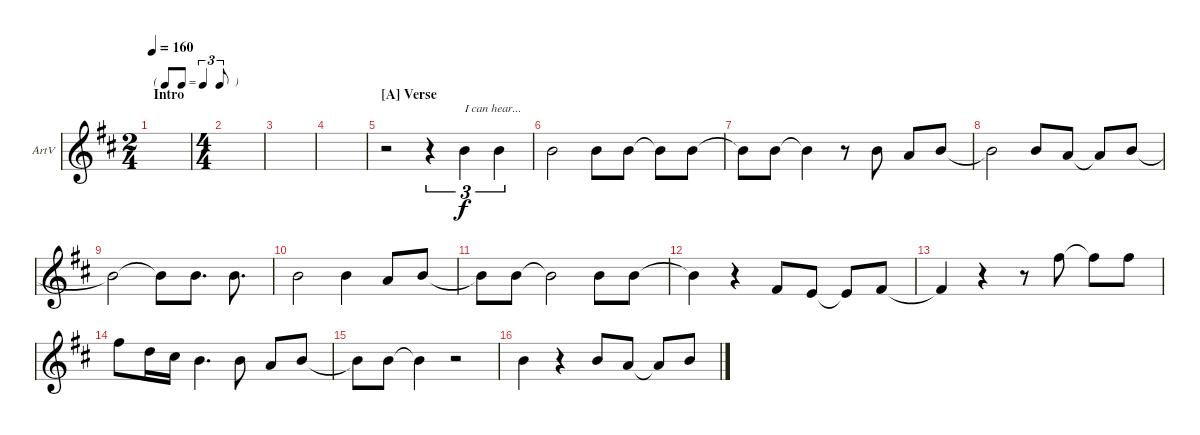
\defaultSystemsLayout 4
\bracketExtendMode groupsimilarinstruments
\firstSystemTrackNameOrientation horizontal
\otherSystemsTrackNameOrientation horizontal
\track ("Art Voice" "ArtV") {instrument electricguitarclean}
\staff {score}
\tuning (E4 B3 G3 D3 A2 E2)
\ts (2 4)
\tf triplet8th
\section ("" "Intro")
\tempo 160
\clef g2
\ks bminor
|
\ts (4 4)
|
|
|
\section ("A" "Verse")
r.2 r.4{tu (3 2)} 0.2.4{tu (3 2) txt "I can hear..."} 0.2.4{tu (3 2)} |
0.2.2 0.2.8 0.2.8 0.2{t}.8 0.2.8 |
0.2{t}.8 0.2.8 0.2{t}.4 r.8 0.2.8 2.3.8 0.2.8 |
0.2{t}.2 0.2.8 2.3.8 2.3{t}.8 0.2.8 |
0.2{t}.2 0.2{t}.8 0.2.8{d} 0.2.8{d} |
0.2.2 0.2.4 2.3.8 0.2.8 |
0.2{t}.8 0.2.8 0.2{t}.2 0.2.8 0.2.8 |
0.2{t}.4 r.4 4.4.8 2.4.8 2.4{t}.8 4.4.8 |
4.4{t}.4 r.4 r.8 2.1.8 2.1{t}.8 2.1.8 |
2.1.8 3.2.16 2.2.16 0.2.4{d} 0.2.8 2.3.8 0.2.8 |
0.2{t}.8 0.2.8 0.2{t}.4 r.2 |
0.2.4 r.4 0.2.8 2.3.8 2.3{t}.8 0.2.8
